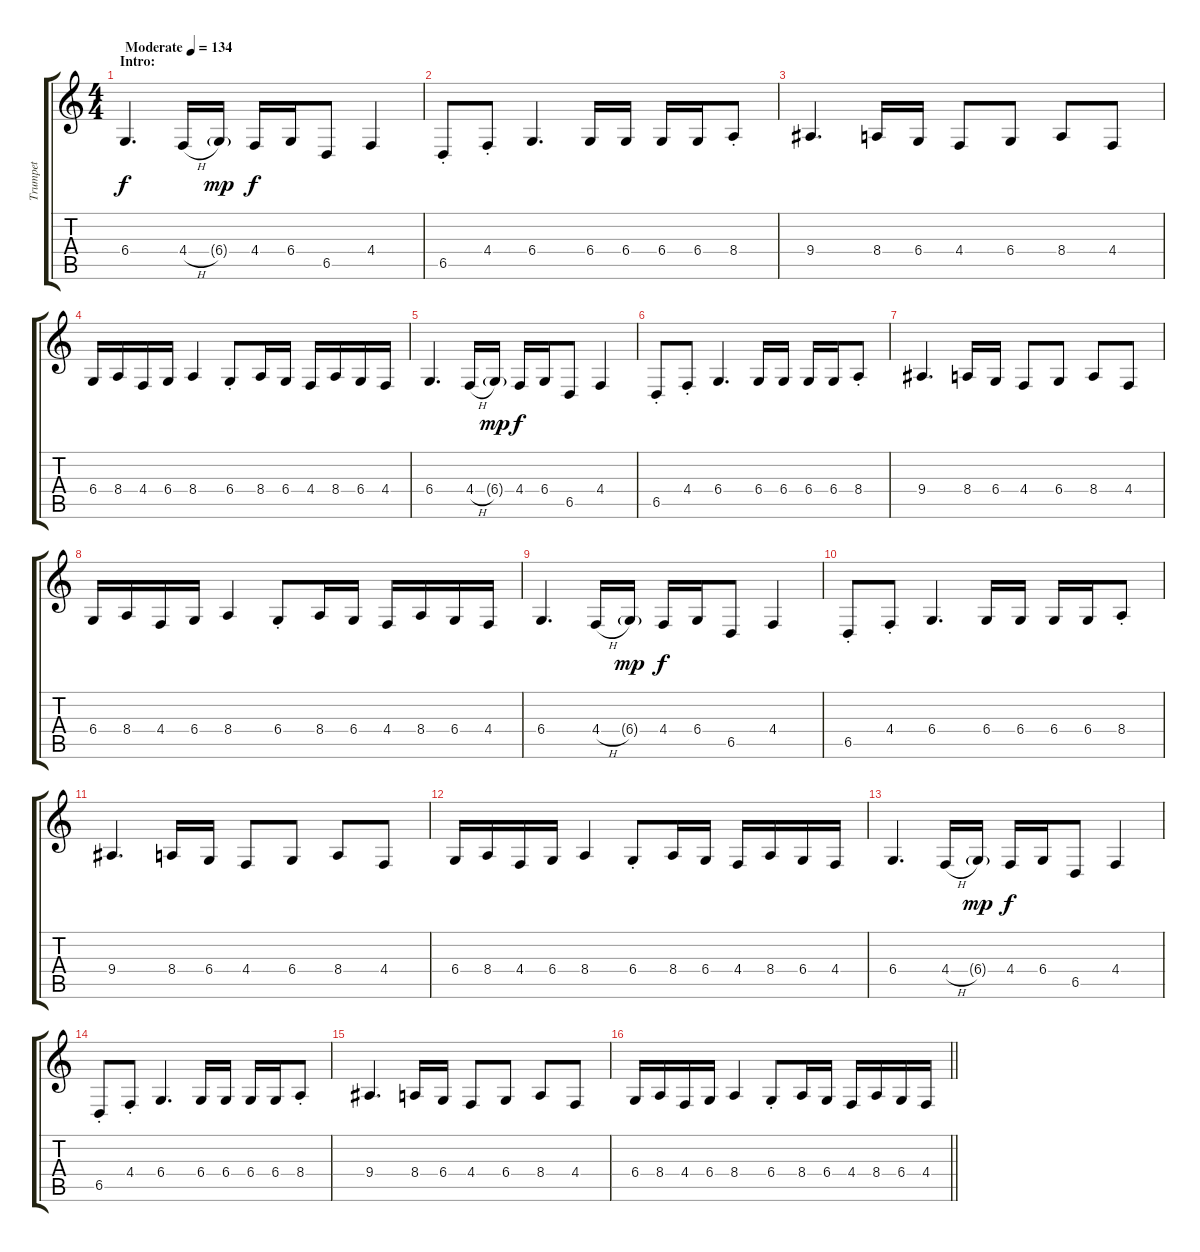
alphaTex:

\track ("Trumpet" "Trumpet") {instrument trumpet}
\staff {score tabs}
\tuning (Eb4 Bb3 Gb3 Db3 Ab2 Eb2) {hide}
\ts (4 4)
\section ("" "Intro:")
\tempo (134 "Moderate")
\clef g2
\ks c
6.4.4{d dy f instrument trumpet} 4.4{h}.16 6.4{g}.16{dy mp} 4.4.16{dy f} 6.4.16 6.5.8 4.4.4 |
6.5{st}.8 4.4{st}.8 6.4.4{d} 6.4.16 6.4.16 6.4.16 6.4.16 8.4{st}.8 |
9.4.4{d} 8.4.16 6.4.16 4.4.8 6.4.8 8.4.8 4.4.8 |
6.4.16 8.4.16 4.4.16 6.4.16 8.4.4 6.4{st}.8 8.4.16 6.4.16 4.4.16 8.4.16 6.4.16 4.4.16 |
6.4.4{d} 4.4{h}.16 6.4{g}.16{dy mp} 4.4.16{dy f} 6.4.16 6.5.8 4.4.4 |
6.5{st}.8 4.4{st}.8 6.4.4{d} 6.4.16 6.4.16 6.4.16 6.4.16 8.4{st}.8 |
9.4.4{d} 8.4.16 6.4.16 4.4.8 6.4.8 8.4.8 4.4.8 |
6.4.16 8.4.16 4.4.16 6.4.16 8.4.4 6.4{st}.8 8.4.16 6.4.16 4.4.16 8.4.16 6.4.16 4.4.16 |
6.4.4{d} 4.4{h}.16 6.4{g}.16{dy mp} 4.4.16{dy f} 6.4.16 6.5.8 4.4.4 |
6.5{st}.8 4.4{st}.8 6.4.4{d} 6.4.16 6.4.16 6.4.16 6.4.16 8.4{st}.8 |
9.4.4{d} 8.4.16 6.4.16 4.4.8 6.4.8 8.4.8 4.4.8 |
6.4.16 8.4.16 4.4.16 6.4.16 8.4.4 6.4{st}.8 8.4.16 6.4.16 4.4.16 8.4.16 6.4.16 4.4.16 |
6.4.4{d} 4.4{h}.16 6.4{g}.16{dy mp} 4.4.16{dy f} 6.4.16 6.5.8 4.4.4 |
6.5{st}.8 4.4{st}.8 6.4.4{d} 6.4.16 6.4.16 6.4.16 6.4.16 8.4{st}.8 |
9.4.4{d} 8.4.16 6.4.16 4.4.8 6.4.8 8.4.8 4.4.8 |
\barLineRight lightlight
6.4.16 8.4.16 4.4.16 6.4.16 8.4.4 6.4{st}.8 8.4.16 6.4.16 4.4.16 8.4.16 6.4.16 4.4.16
